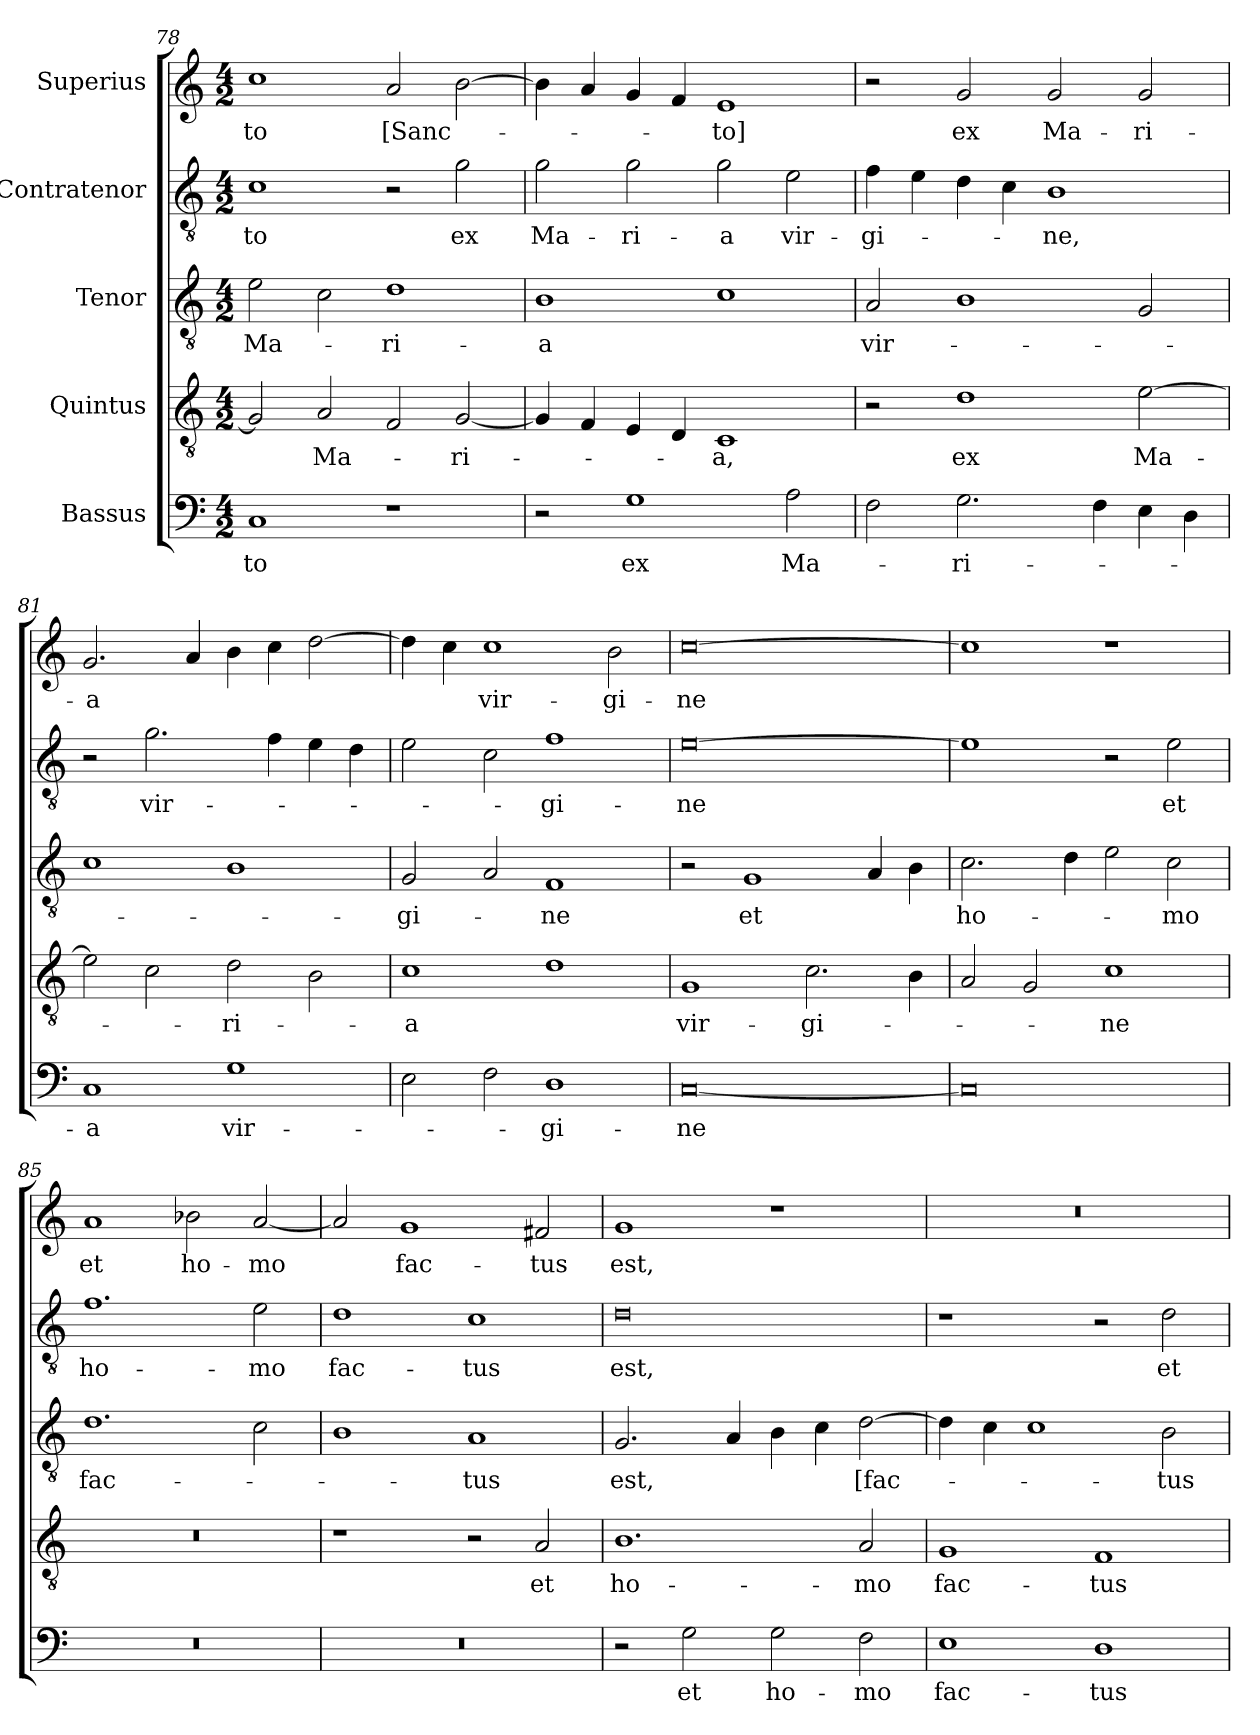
**kern	**text	**kern	**text	**kern	**text	**kern	**text	**kern	**text
*part5	*part5	*part4	*part4	*part3	*part3	*part2	*part2	*part1	*part1
*staff5	*staff5	*staff4	*staff4	*staff3	*staff3	*staff2	*staff2	*staff1	*staff1
*I"Bassus	*	*I"Quintus	*	*I"Tenor	*	*I"Contratenor	*	*I"Superius	*
*clefF4	*	*clefGv2	*	*clefGv2	*	*clefGv2	*	*clefG2	*
*k[]	*	*k[]	*	*k[]	*	*k[]	*	*k[]	*
*M4/2	*	*M4/2	*	*M4/2	*	*M4/2	*	*M4/2	*
=78	=78	=78	=78	=78	=78	=78	=78	=78	=78
1C/	-to	2G/]	.	2e\	Ma-	1c/	-to	1cc\	-to
.	.	2A/	Ma-	2c\	.	.	.	.	.
1r	.	2F/	.	1d/	-ri-	2r	.	2a/	[Sanc-
.	.	[2G/	-ri-	.	.	2g\	ex	[2b\	.
=79	=79	=79	=79	=79	=79	=79	=79	=79	=79
2r	.	4G/]	.	1B/	-a	2g\	Ma-	4b\]	.
.	.	4F/	.	.	.	.	.	4a/	.
1G\	ex	4E/	.	.	.	2g\	-ri-	4g/	.
.	.	4D/	.	.	.	.	.	4f/	.
.	.	1C/	-a,	1c/	.	2g\	-a	1e/	-to]
2A\	Ma-	.	.	.	.	2e\	vir-	.	.
=80	=80	=80	=80	=80	=80	=80	=80	=80	=80
2F\	.	2r	.	2A/	vir-	4f\	-gi-	2r	.
.	.	.	.	.	.	4e\	.	.	.
2.G\	-ri-	1d/	ex	1B\	.	4d\	.	2g/	ex
.	.	.	.	.	.	4c\	.	.	.
.	.	.	.	.	.	1B/	-ne,	2g/	Ma-
4F\	.	.	.	.	.	.	.	.	.
4E\	.	[2e\	Ma-	2G/	.	.	.	2g/	-ri-
4D\	.	.	.	.	.	.	.	.	.
=81	=81	=81	=81	=81	=81	=81	=81	=81	=81
1C/	-a	2e\]	.	1c\	.	2r	.	2.g/	-a
.	.	2c\	.	.	.	2.g\	vir-	.	.
.	.	.	.	.	.	.	.	4a/	.
1G\	vir-	2d\	-ri-	1B\	.	.	.	4b\	.
.	.	.	.	.	.	4f\	.	4cc\	.
.	.	2B\	.	.	.	4e\	.	[2dd\	.
.	.	.	.	.	.	4d\	.	.	.
=82	=82	=82	=82	=82	=82	=82	=82	=82	=82
2E\	.	1c/	-a	2G/	-gi-	2e\	.	4dd\]	.
.	.	.	.	.	.	.	.	4cc\	.
2F\	.	.	.	2A/	.	2c\	.	1cc\	vir-
1D\	-gi-	1d/	.	1F/	-ne	1f/	-gi-	.	.
.	.	.	.	.	.	.	.	2b\	-gi-
=83	=83	=83	=83	=83	=83	=83	=83	=83	=83
[0C/	-ne	1G/	vir-	2r	.	[0e\	-ne	[0cc\	-ne
.	.	.	.	1G/	et	.	.	.	.
.	.	2.c\	-gi-	.	.	.	.	.	.
.	.	.	.	4A/	.	.	.	.	.
.	.	4B\	.	4B\	.	.	.	.	.
=84	=84	=84	=84	=84	=84	=84	=84	=84	=84
0C/]	.	2A/	.	2.c\	ho-	1e/]	.	1cc\]	.
.	.	2G/	.	.	.	.	.	.	.
.	.	.	.	4d\	.	.	.	.	.
.	.	1c\	-ne	2e\	.	2r	.	1r	.
.	.	.	.	2c\	-mo	2e\	et	.	.
=85	=85	=85	=85	=85	=85	=85	=85	=85	=85
0r	.	0r	.	1.d/	fac-	1.f/	ho-	1a/	et
.	.	.	.	.	.	.	.	2b-X\	ho-
.	.	.	.	2c\	.	2e\	-mo	[2a/	-mo
=86	=86	=86	=86	=86	=86	=86	=86	=86	=86
0r	.	1r	.	1B\	.	1d/	fac-	2a/]	.
.	.	.	.	.	.	.	.	1g/	fac-
.	.	2r	.	1A/	-tus	1c/	-tus	.	.
.	.	2A/	et	.	.	.	.	2f#X/	-tus
=87	=87	=87	=87	=87	=87	=87	=87	=87	=87
2r	.	1.B\	ho-	2.G/	est,	0d/	est,	1g/	est,
2G\	et	.	.	.	.	.	.	.	.
.	.	.	.	4A/	.	.	.	.	.
2G\	ho-	.	.	4B\	.	.	.	1r	.
.	.	.	.	4c\	.	.	.	.	.
2F\	-mo	2A/	-mo	[2d\	[fac-	.	.	.	.
=88	=88	=88	=88	=88	=88	=88	=88	=88	=88
1E\	fac-	1G/	fac-	4d\]	.	1r	.	0r	.
.	.	.	.	4c\	.	.	.	.	.
.	.	.	.	1c/	.	.	.	.	.
1D\	-tus	1F/	-tus	.	.	2r	.	.	.
.	.	.	.	2B\	-tus	2d\	et	.	.
=	=	=	=	=	=	=	=	=	=
*-	*-	*-	*-	*-	*-	*-	*-	*-	*-
